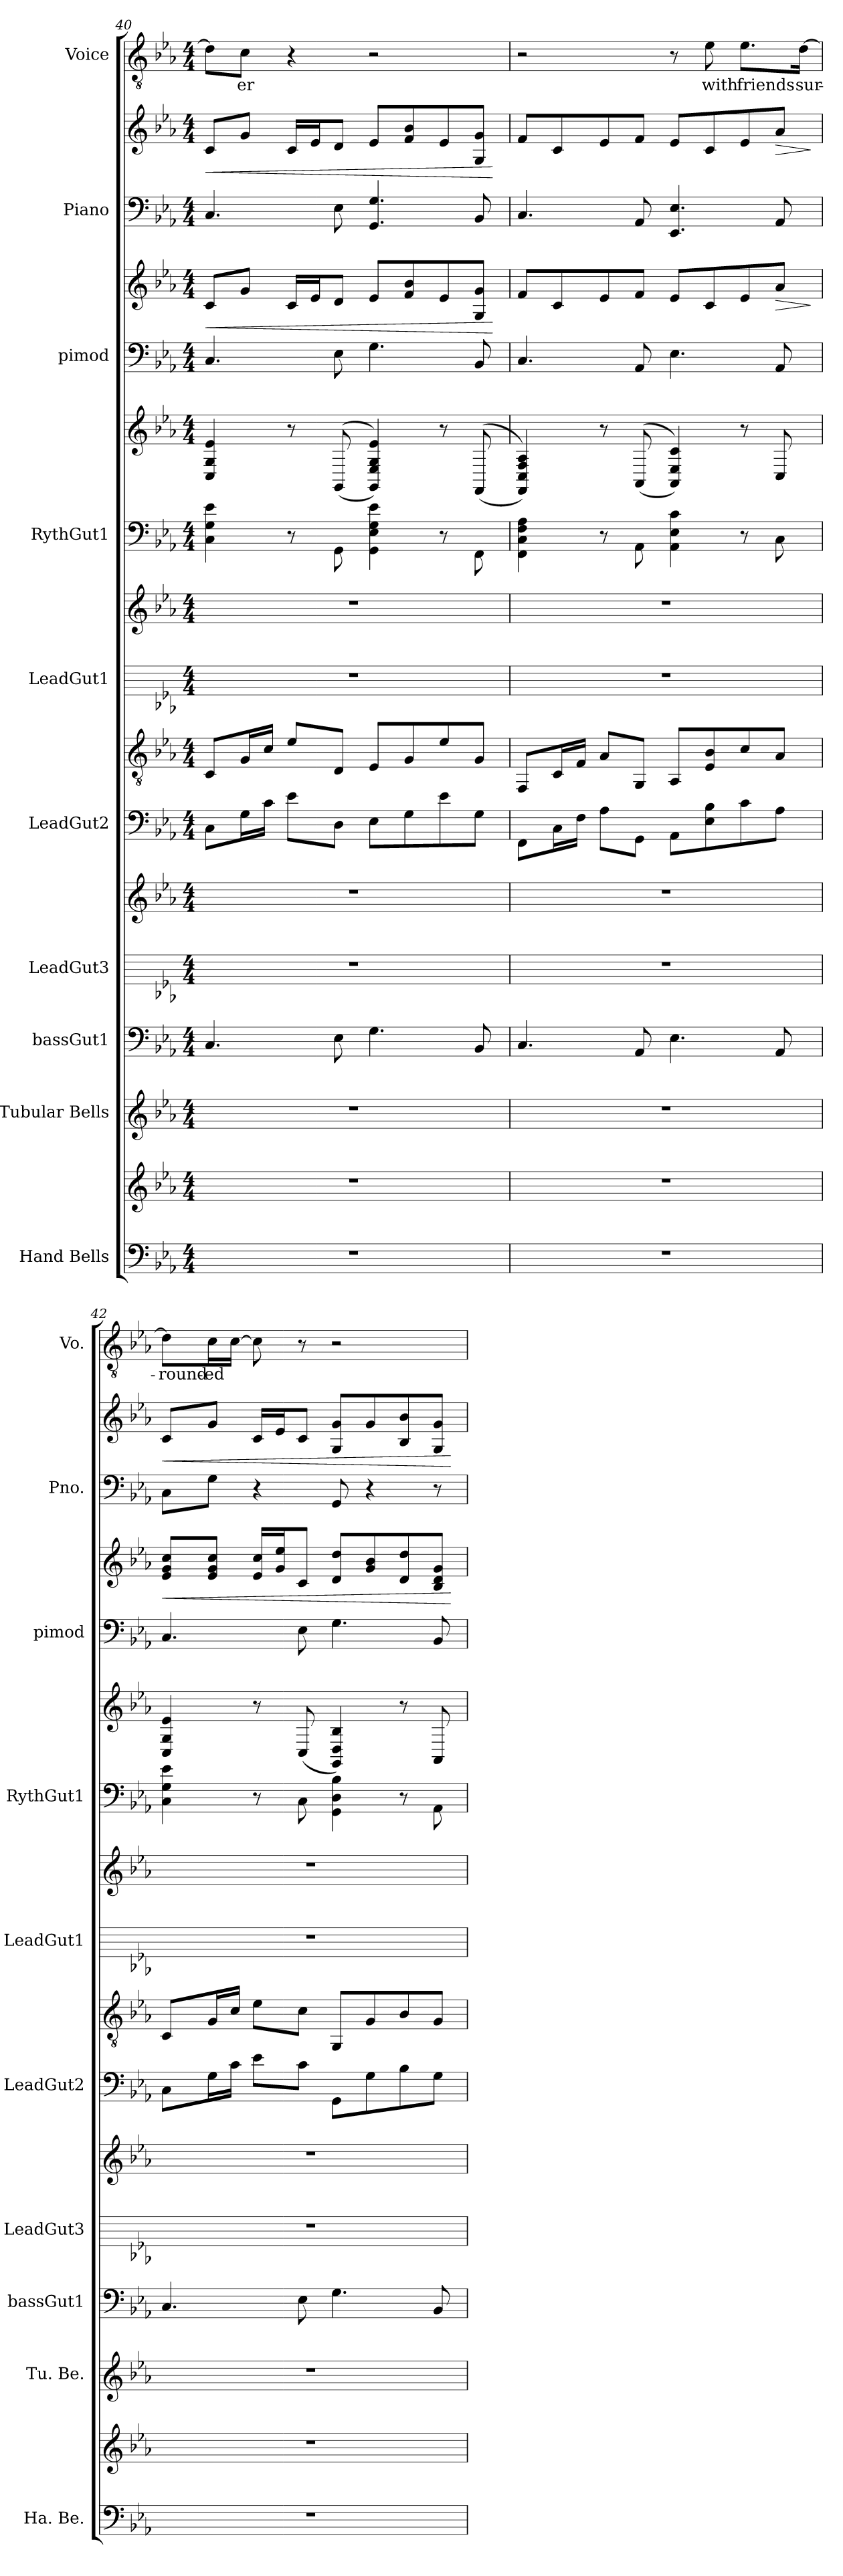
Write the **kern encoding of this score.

**kern	**kern	**kern	**kern	**kern	**kern	**kern	**kern	**kern	**kern	**kern	**kern	**kern	**kern	**dynam	**kern	**kern	**dynam	**kern	**text
*part10	*part10	*part9	*part8	*part7	*part7	*part6	*part6	*part5	*part5	*part4	*part4	*part3	*part3	*part3	*part2	*part2	*part2	*part1	*part1
*staff17	*staff16	*staff15	*staff14	*staff13	*staff12	*staff11	*staff10	*staff9	*staff8	*staff7	*staff6	*staff5	*staff4	*staff4/5	*staff3	*staff2	*staff2/3	*staff1	*staff1
*I"Hand Bells	*	*I"Tubular Bells	*I"bassGut1	*I"LeadGut3	*	*I"LeadGut2	*	*I"LeadGut1	*	*I"RythGut1	*	*I"pimod	*	*	*I"Piano	*	*	*I"Voice	*
*I'Ha. Be.	*	*I'Tu. Be.	*I'bassGut1	*I'LeadGut3	*	*I'LeadGut2	*	*I'LeadGut1	*	*I'RythGut1	*	*I'pimod	*	*	*I'Pno.	*	*	*I'Vo.	*
*clefF4	*clefG2	*clefG2	*clefF4	*	*clefG2	*	*clefGv2	*	*clefG2	*	*clefG2	*clefF4	*clefG2	*	*clefF4	*clefG2	*	*clefGv2	*
*k[b-e-a-]	*k[b-e-a-]	*k[b-e-a-]	*k[b-e-a-]	*k[b-e-a-]	*k[b-e-a-]	*k[b-e-a-]	*k[b-e-a-]	*k[b-e-a-]	*k[b-e-a-]	*k[b-e-a-]	*k[b-e-a-]	*k[b-e-a-]	*k[b-e-a-]	*	*k[b-e-a-]	*k[b-e-a-]	*	*k[b-e-a-]	*
*M4/4	*M4/4	*M4/4	*M4/4	*M4/4	*M4/4	*M4/4	*M4/4	*M4/4	*M4/4	*M4/4	*M4/4	*M4/4	*M4/4	*	*M4/4	*M4/4	*	*M4/4	*
=40	=40	=40	=40	=40	=40	=40	=40	=40	=40	=40	=40	=40	=40	=40	=40	=40	=40	=40	=40
!	!	!	!	!	!	!	!	!	!	!	!	!	!	!LO:HP:b	!	!	!LO:HP:b	!	!
1r	1r	1r	4.C/	1r	1r	8C\L	8C/L	1r	1r	4C\ 4G\ 4e-\	4C/ 4G/ 4e-/	4.C/	8c/L	<	4.C/	8c/L	<	8d\L]	.
.	.	.	.	.	.	16G\L	16G/L	.	.	.	.	.	8g/J	.	.	8g/J	.	8c\J	er
.	.	.	.	.	.	16c\JJ	16c/JJ	.	.	.	.	.	.	.	.	.	.	.	.
.	.	.	.	.	.	8e-\L	8e-/L	.	.	8r	8r	.	16c/LL	.	.	16c/LL	.	4r	.
.	.	.	.	.	.	.	.	.	.	.	.	.	16e-/J	.	.	16e-/J	.	.	.
.	.	.	8E-\	.	.	8D\J	8D/J	.	.	8GG\	((8GG/	8E-\	8d/J	.	8E-\	8d/J	.	.	.
.	.	.	4.G\	.	.	8E-\L	8E-/L	.	.	4GG\ 4E-\ 4G\ 4e-\	4GG/ 4E-/ 4G/ 4e-/))	4.G\	8e-/L	.	4.GG/ 4.G/	8e-/L	.	2r	.
.	.	.	.	.	.	8G\	8G/	.	.	.	.	.	8f/ 8b-/	.	.	8f/ 8b-/	.	.	.
.	.	.	.	.	.	8e-\	8e-/	.	.	8r	8r	.	8e-/	.	.	8e-/	.	.	.
.	.	.	8BB-/	.	.	8G\J	8G/J	.	.	8FF\	((8FF/	8BB-/	8G/ 8g/J	.	8BB-/	8G/ 8g/J	.	.	.
.	.	.	.	.	.	.	.	.	.	.	.	.	.	[	.	.	[	.	.
=41	=41	=41	=41	=41	=41	=41	=41	=41	=41	=41	=41	=41	=41	=41	=41	=41	=41	=41	=41
1r	1r	1r	4.C/	1r	1r	8FF\L	8FF/L	1r	1r	4FF\ 4C\ 4F\ 4A-\	4FF/ 4C/ 4F/ 4A-/))	4.C/	8f/L	.	4.C/	8f/L	.	2r	.
.	.	.	.	.	.	16C\L	16C/L	.	.	.	.	.	8c/	.	.	8c/	.	.	.
.	.	.	.	.	.	16F\JJ	16F/JJ	.	.	.	.	.	.	.	.	.	.	.	.
.	.	.	.	.	.	8A-\L	8A-/L	.	.	8r	8r	.	8e-/	.	.	8e-/	.	.	.
.	.	.	8AA-/	.	.	8GG\J	8GG/J	.	.	8AA-\	((8AA-/	8AA-/	8f/J	.	8AA-/	8f/J	.	.	.
.	.	.	4.E-\	.	.	8AA-\L	8AA-/L	.	.	4AA-\ 4E-\ 4c\	4AA-/ 4E-/ 4c/))	4.E-\	8e-/L	.	4.EE-/ 4.E-/	8e-/L	.	8r	.
.	.	.	.	.	.	8E-\ 8B-\	8E-/ 8B-/	.	.	.	.	.	8c/	.	.	8c/	.	8e-\	with
.	.	.	.	.	.	8c\	8c/	.	.	8r	8r	.	8e-/	.	.	8e-/	.	8.e-\L	friends
!	!	!	!	!	!	!	!	!	!	!	!	!	!	!LO:HP:b	!	!	!LO:HP:b	!	!
.	.	.	8AA-/	.	.	8A-\J	8A-/J	.	.	8C\	8C/	8AA-/	8a-/J	>	8AA-/	8a-/J	>	.	.
.	.	.	.	.	.	.	.	.	.	.	.	.	.	.	.	.	.	[16d\Jk	sur-
.	.	.	.	.	.	.	.	.	.	.	.	.	.	]	.	.	]	.	.
=42	=42	=42	=42	=42	=42	=42	=42	=42	=42	=42	=42	=42	=42	=42	=42	=42	=42	=42	=42
!	!	!	!	!	!	!	!	!	!	!	!	!	!	!LO:HP:b	!	!	!LO:HP:b	!	!
1r	1r	1r	4.C/	1r	1r	8C\L	8C/L	1r	1r	4C\ 4G\ 4e-\	4C/ 4G/ 4e-/	4.C/	8e-/ 8g/ 8cc/L	<	8C\L	8c/L	<	8d\L]	-round-
.	.	.	.	.	.	16G\L	16G/L	.	.	.	.	.	8e-/ 8g/ 8cc/J	.	8G\J	8g/J	.	16c\L	-ed
.	.	.	.	.	.	16c\JJ	16c/JJ	.	.	.	.	.	.	.	.	.	.	[16c\JJ	.
.	.	.	.	.	.	8e-\L	8e-\L	.	.	8r	8r	.	16e-/ 16cc/LL	.	4r	16c/LL	.	8c\]	.
.	.	.	.	.	.	.	.	.	.	.	.	.	16g/ 16ee-/J	.	.	16e-/J	.	.	.
.	.	.	8E-\	.	.	8c\J	8c\J	.	.	8C\	(8C/	8E-\	8c/J	.	.	8c/J	.	8r	.
.	.	.	4.G\	.	.	8GG\L	8GG/L	.	.	4GG\ 4D\ 4B-\	4GG/ 4D/ 4B-/)	4.G\	8d/ 8dd/L	.	8GG/	8G/ 8g/L	.	2r	.
.	.	.	.	.	.	8G\	8G/	.	.	.	.	.	8g/ 8b-/	.	4r	8g/	.	.	.
.	.	.	.	.	.	8B-\	8B-/	.	.	8r	8r	.	8d/ 8dd/	.	.	8B-/ 8b-/	.	.	.
.	.	.	8BB-/	.	.	8G\J	8G/J	.	.	8AA-\	8AA-/	8BB-/	8B-/ 8d/ 8g/J	.	8r	8G/ 8g/J	.	.	.
.	.	.	.	.	.	.	.	.	.	.	.	.	.	[	.	.	[	.	.
=	=	=	=	=	=	=	=	=	=	=	=	=	=	=	=	=	=	=	=
*-	*-	*-	*-	*-	*-	*-	*-	*-	*-	*-	*-	*-	*-	*-	*-	*-	*-	*-	*-
